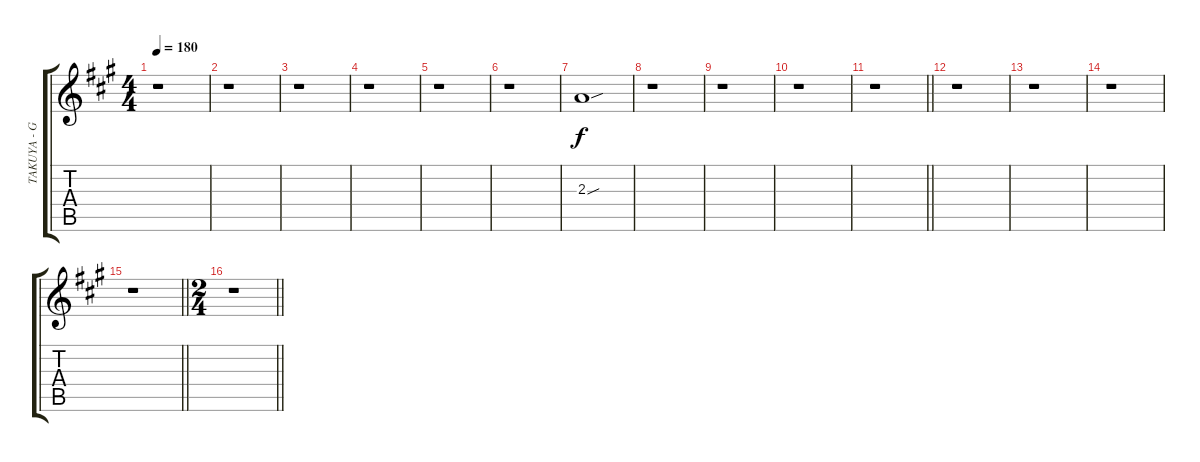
\track ("TAKUYA - Guitar 3" "TAKUYA - G") {instrument overdrivenguitar}
\staff {score tabs}
\tuning (E4 B3 G3 D3 A2 E2) {hide}
\ts (4 4)
\tempo 180
\clef g2
\ks a
r.1{dy f} |
r.1 |
r.1 |
r.1 |
r.1 |
r.1 |
2.3{sou}.1 |
r.1 |
r.1 |
r.1 |
\barLineRight lightlight
r.1 |
r.1 |
r.1 |
r.1 |
\barLineRight lightlight
r.1 |
\ts (2 4)
\barLineRight lightlight
r.1
